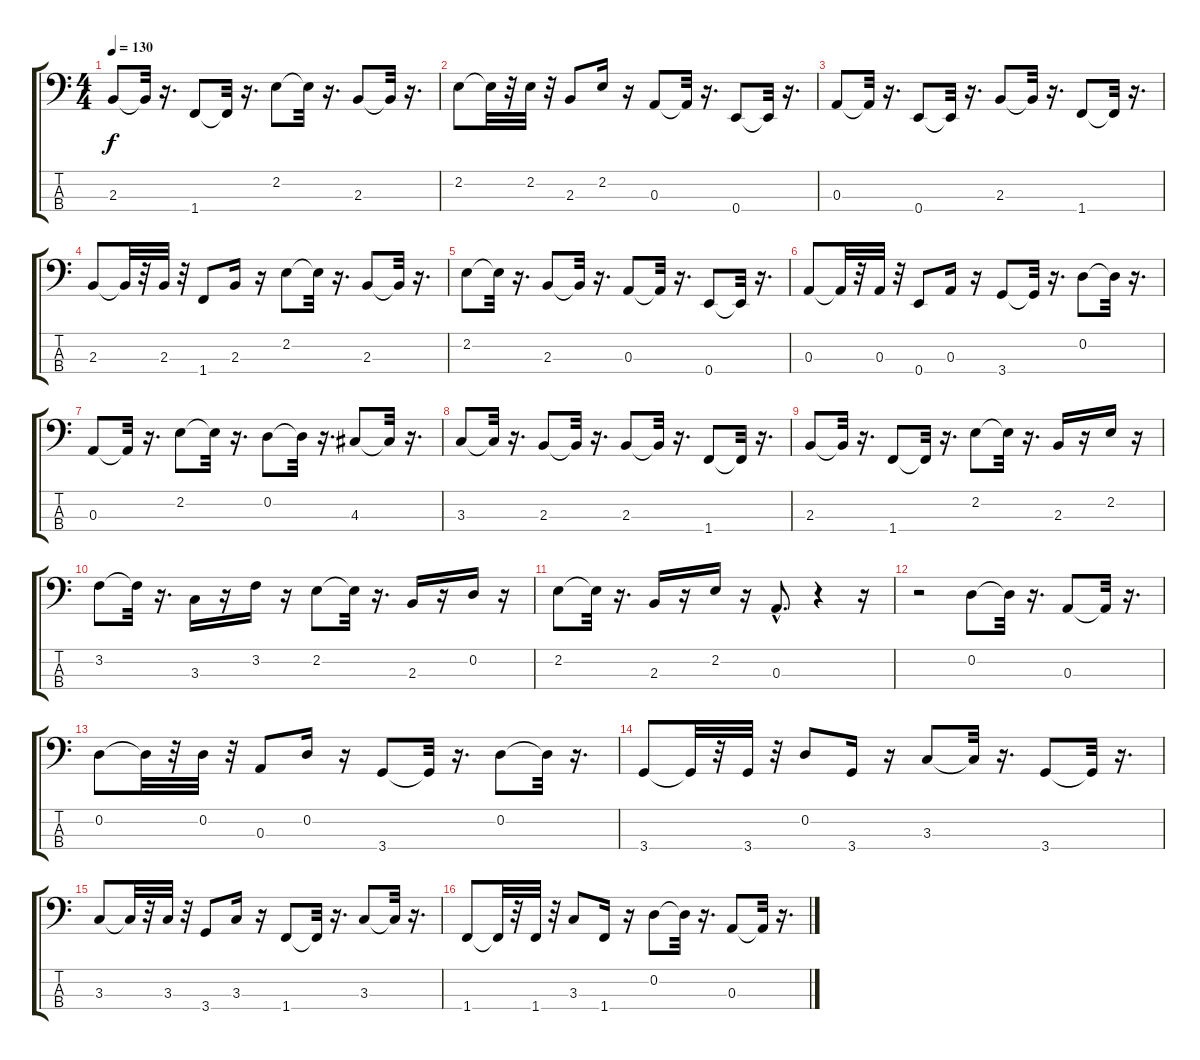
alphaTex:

\track "" {instrument electricbassfinger}
\staff {score tabs}
\tuning (G2 D2 A1 E1) {hide}
\ts (4 4)
\tempo 130
\clef f4
\ks c
2.3.8{dy f} 2.3{t}.32 r.16{d} 1.4.8 1.4{t}.32 r.16{d} 2.2.8 2.2{t}.32 r.16{d} 2.3.8 2.3{t}.32 r.16{d} |
2.2.8 2.2{t}.32 r.32 2.2.32 r.32 2.3.8 2.2.16 r.16 0.3.8 0.3{t}.32 r.16{d} 0.4.8 0.4{t}.32 r.16{d} |
0.3.8 0.3{t}.32 r.16{d} 0.4.8 0.4{t}.32 r.16{d} 2.3.8 2.3{t}.32 r.16{d} 1.4.8 1.4{t}.32 r.16{d} |
2.3.8 2.3{t}.32 r.32 2.3.32 r.32 1.4.8 2.3.16 r.16 2.2.8 2.2{t}.32 r.16{d} 2.3.8 2.3{t}.32 r.16{d} |
2.2.8 2.2{t}.32 r.16{d} 2.3.8 2.3{t}.32 r.16{d} 0.3.8 0.3{t}.32 r.16{d} 0.4.8 0.4{t}.32 r.16{d} |
0.3.8 0.3{t}.32 r.32 0.3.32 r.32 0.4.8 0.3.16 r.16 3.4.8 3.4{t}.32 r.16{d} 0.2.8 0.2{t}.32 r.16{d} |
0.3.8 0.3{t}.32 r.16{d} 2.2.8 2.2{t}.32 r.16{d} 0.2.8 0.2{t}.32 r.16{d} 4.3.8 4.3{t}.32 r.16{d} |
3.3.8 3.3{t}.32 r.16{d} 2.3.8 2.3{t}.32 r.16{d} 2.3.8 2.3{t}.32 r.16{d} 1.4.8 1.4{t}.32 r.16{d} |
2.3.8 2.3{t}.32 r.16{d} 1.4.8 1.4{t}.32 r.16{d} 2.2.8 2.2{t}.32 r.16{d} 2.3.16 r.16 2.2.16 r.16 |
3.2.8 3.2{t}.32 r.16{d} 3.3.16 r.16 3.2.16 r.16 2.2.8 2.2{t}.32 r.16{d} 2.3.16 r.16 0.2.16 r.16 |
2.2.8 2.2{t}.32 r.16{d} 2.3.16 r.16 2.2.16 r.16 0.3{hac}.8{d} r.4 r.16 |
r.2 0.2.8 0.2{t}.32 r.16{d} 0.3.8 0.3{t}.32 r.16{d} |
0.2.8 0.2{t}.32 r.32 0.2.32 r.32 0.3.8 0.2.16 r.16 3.4.8 3.4{t}.32 r.16{d} 0.2.8 0.2{t}.32 r.16{d} |
3.4.8 3.4{t}.32 r.32 3.4.32 r.32 0.2.8 3.4.16 r.16 3.3.8 3.3{t}.32 r.16{d} 3.4.8 3.4{t}.32 r.16{d} |
3.3.8 3.3{t}.32 r.32 3.3.32 r.32 3.4.8 3.3.16 r.16 1.4.8 1.4{t}.32 r.16{d} 3.3.8 3.3{t}.32 r.16{d} |
1.4.8 1.4{t}.32 r.32 1.4.32 r.32 3.3.8 1.4.16 r.16 0.2.8 0.2{t}.32 r.16{d} 0.3.8 0.3{t}.32 r.16{d}
